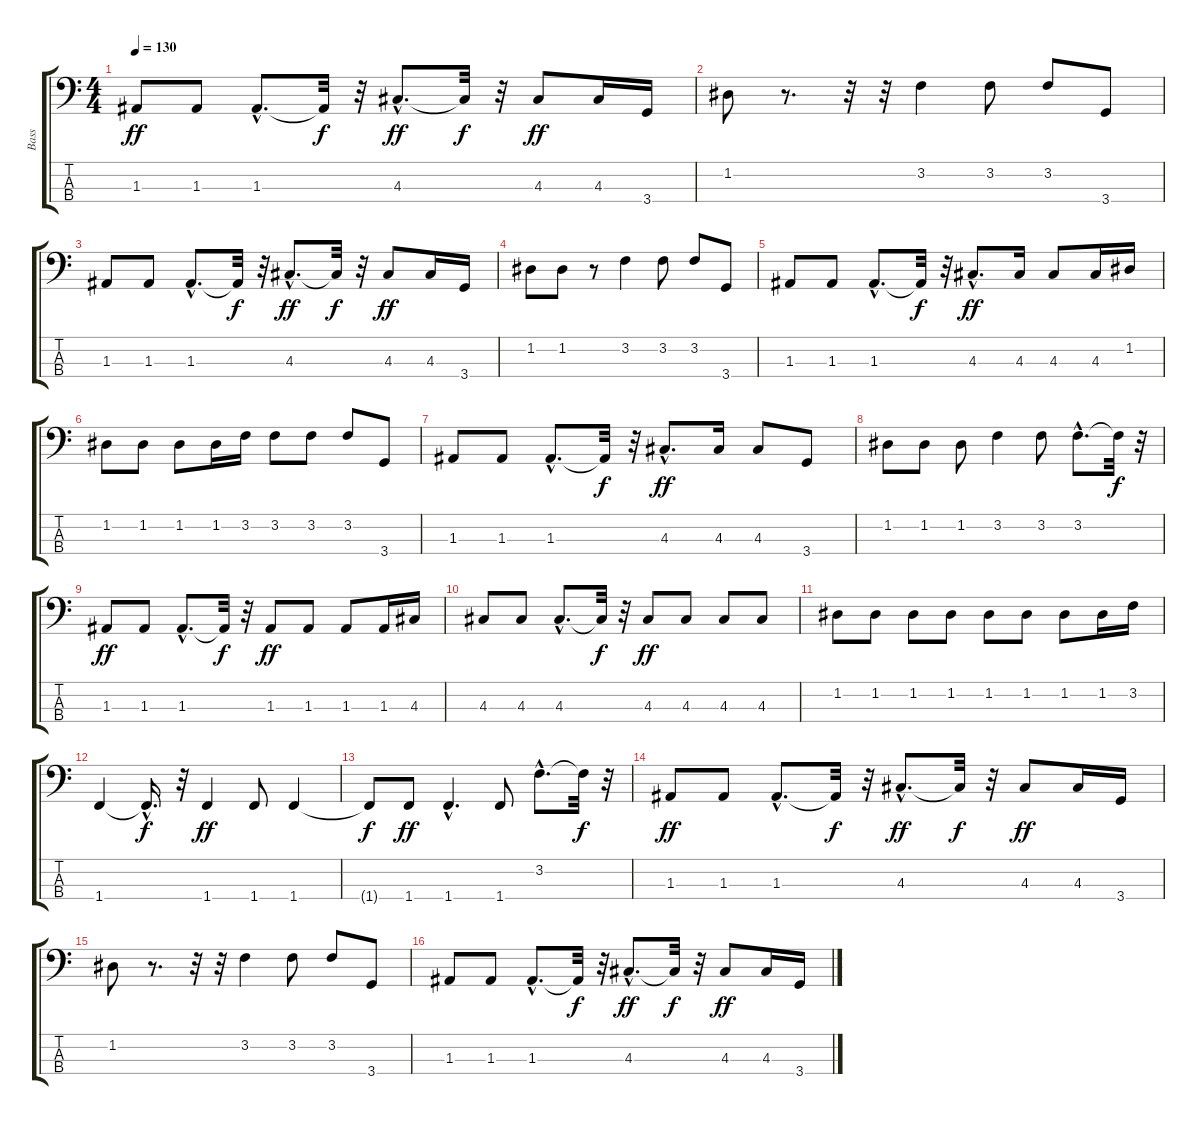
\track ("Bass" "Bass") {instrument electricbassfinger}
\staff {score tabs}
\tuning (G2 D2 A1 E1) {hide}
\ts (4 4)
\tempo 130
\clef f4
\ks c
1.3.8{dy ff} 1.3.8 1.3{hac}.8{d} 1.3{t}.32{dy f} r.32 4.3{hac}.8{d dy ff} 4.3{t}.32{dy f} r.32 4.3.8{dy ff} 4.3.16 3.4.16 |
1.2.8 r.8{d} r.32 r.32 3.2.4 3.2.8 3.2.8 3.4.8 |
1.3.8 1.3.8 1.3{hac}.8{d} 1.3{t}.32{dy f} r.32 4.3{hac}.8{d dy ff} 4.3{t}.32{dy f} r.32 4.3.8{dy ff} 4.3.16 3.4.16 |
1.2.8 1.2.8 r.8 3.2.4 3.2.8 3.2.8 3.4.8 |
1.3.8 1.3.8 1.3{hac}.8{d} 1.3{t}.32{dy f} r.32 4.3{hac}.8{d dy ff} 4.3.16 4.3.8 4.3.16 1.2.16 |
1.2.8 1.2.8 1.2.8 1.2.16 3.2.16 3.2.8 3.2.8 3.2.8 3.4.8 |
1.3.8 1.3.8 1.3{hac}.8{d} 1.3{t}.32{dy f} r.32 4.3{hac}.8{d dy ff} 4.3.16 4.3.8 3.4.8 |
1.2.8 1.2.8 1.2.8 3.2.4 3.2.8 3.2{hac}.8{d} 3.2{t}.32{dy f} r.32 |
1.3.8{dy ff} 1.3.8 1.3{hac}.8{d} 1.3{t}.32{dy f} r.32 1.3.8{dy ff} 1.3.8 1.3.8 1.3.16 4.3.16 |
4.3.8 4.3.8 4.3{hac}.8{d} 4.3{t}.32{dy f} r.32 4.3.8{dy ff} 4.3.8 4.3.8 4.3.8 |
1.2.8 1.2.8 1.2.8 1.2.8 1.2.8 1.2.8 1.2.8 1.2.16 3.2.16 |
1.4.4 1.4{hac t}.16{d dy f} r.32 1.4.4{dy ff} 1.4.8 1.4.4 |
1.4{t}.8{dy f} 1.4.8{dy ff} 1.4{hac}.4{d} 1.4.8 3.2{hac}.8{d} 3.2{t}.32{dy f} r.32 |
1.3.8{dy ff} 1.3.8 1.3{hac}.8{d} 1.3{t}.32{dy f} r.32 4.3{hac}.8{d dy ff} 4.3{t}.32{dy f} r.32 4.3.8{dy ff} 4.3.16 3.4.16 |
1.2.8 r.8{d} r.32 r.32 3.2.4 3.2.8 3.2.8 3.4.8 |
1.3.8 1.3.8 1.3{hac}.8{d} 1.3{t}.32{dy f} r.32 4.3{hac}.8{d dy ff} 4.3{t}.32{dy f} r.32 4.3.8{dy ff} 4.3.16 3.4.16
